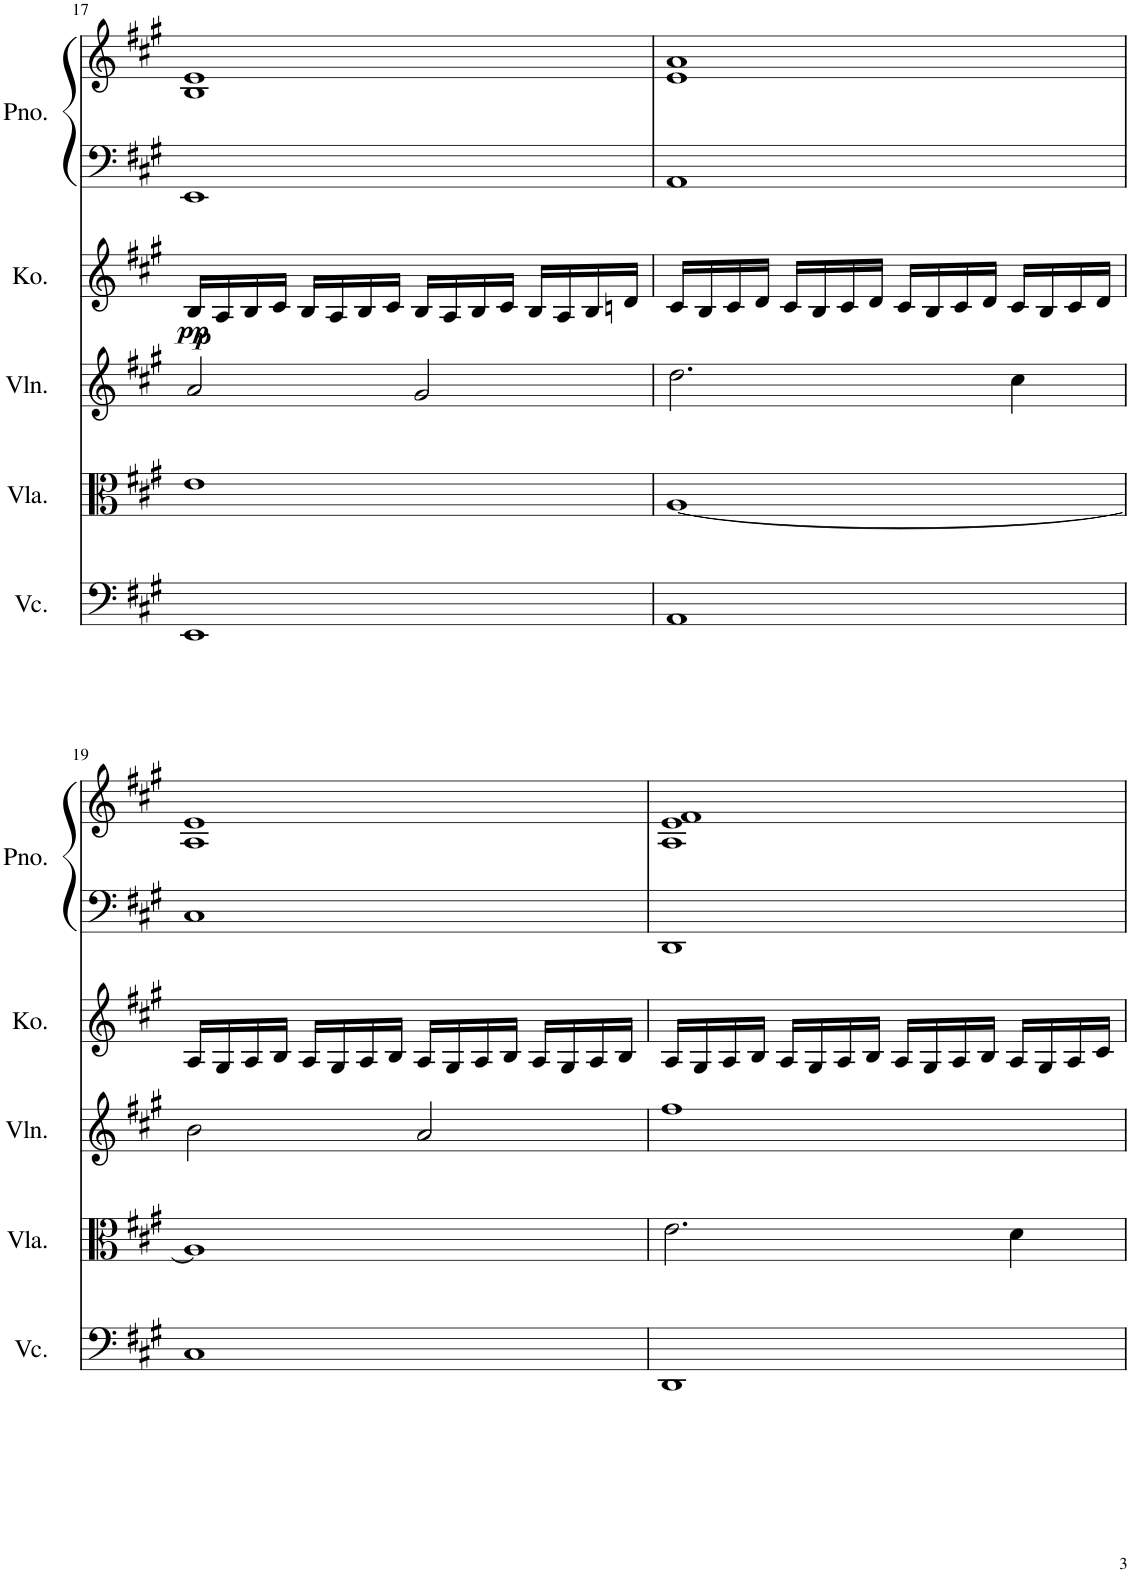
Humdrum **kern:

**kern	**kern	**kern	**kern	**dynam	**kern	**kern
*part5	*part4	*part3	*part2	*part2	*part1	*part1
*staff6	*staff5	*staff4	*staff3	*staff3	*staff2	*staff1
*I"Violoncello	*I"Viola	*I"Violin	*I"Koto	*	*I"Piano	*
*I'Vc.	*I'Vla.	*I'Vln.	*I'Ko.	*	*I'Pno.	*
!!LO:PB:g=z
*clefF4	*clefC3	*clefG2	*clefG2	*	*clefF4	*clefG2
*k[f#c#g#]	*k[f#c#g#]	*k[f#c#g#]	*k[f#c#g#]	*	*k[f#c#g#]	*k[f#c#g#]
*M2/2	*M2/2	*M2/2	*M2/2	*	*M2/2	*M2/2
*met(c|)	*met(c|)	*met(c|)	*met(c|)	*	*met(c|)	*met(c|)
=17	=17	=17	=17	=17	=17	=17
!	!	!	!	!LO:DY:b	!	!
!	!	!	!	!LO:DY:n=1:b	!	!
1EE	1e	2a/	16B/LL	p pp	1EE	1B 1e
.	.	.	16A/	.	.	.
.	.	.	16B/	.	.	.
.	.	.	16c#/JJ	.	.	.
.	.	.	16B/LL	.	.	.
.	.	.	16A/	.	.	.
.	.	.	16B/	.	.	.
.	.	.	16c#/JJ	.	.	.
.	.	2g#/	16B/LL	.	.	.
.	.	.	16A/	.	.	.
.	.	.	16B/	.	.	.
.	.	.	16c#/JJ	.	.	.
.	.	.	16B/LL	.	.	.
.	.	.	16A/	.	.	.
.	.	.	16B/	.	.	.
.	.	.	16dn/JJ	.	.	.
=18	=18	=18	=18	=18	=18	=18
1AA	[1A	2.dd\	16c#/LL	.	1AA	1e 1a
.	.	.	16B/	.	.	.
.	.	.	16c#/	.	.	.
.	.	.	16d/JJ	.	.	.
.	.	.	16c#/LL	.	.	.
.	.	.	16B/	.	.	.
.	.	.	16c#/	.	.	.
.	.	.	16d/JJ	.	.	.
.	.	.	16c#/LL	.	.	.
.	.	.	16B/	.	.	.
.	.	.	16c#/	.	.	.
.	.	.	16d/JJ	.	.	.
.	.	4cc#\	16c#/LL	.	.	.
.	.	.	16B/	.	.	.
.	.	.	16c#/	.	.	.
.	.	.	16d/JJ	.	.	.
!!LO:LB:g=z
=19	=19	=19	=19	=19	=19	=19
1C#	1A]	2b\	16A/LL	.	1C#	1A 1e
.	.	.	16G#/	.	.	.
.	.	.	16A/	.	.	.
.	.	.	16B/JJ	.	.	.
.	.	.	16A/LL	.	.	.
.	.	.	16G#/	.	.	.
.	.	.	16A/	.	.	.
.	.	.	16B/JJ	.	.	.
.	.	2a/	16A/LL	.	.	.
.	.	.	16G#/	.	.	.
.	.	.	16A/	.	.	.
.	.	.	16B/JJ	.	.	.
.	.	.	16A/LL	.	.	.
.	.	.	16G#/	.	.	.
.	.	.	16A/	.	.	.
.	.	.	16B/JJ	.	.	.
=20	=20	=20	=20	=20	=20	=20
1DD	2.e\	1ff#	16A/LL	.	1DD	1A 1e 1f#
.	.	.	16G#/	.	.	.
.	.	.	16A/	.	.	.
.	.	.	16B/JJ	.	.	.
.	.	.	16A/LL	.	.	.
.	.	.	16G#/	.	.	.
.	.	.	16A/	.	.	.
.	.	.	16B/JJ	.	.	.
.	.	.	16A/LL	.	.	.
.	.	.	16G#/	.	.	.
.	.	.	16A/	.	.	.
.	.	.	16B/JJ	.	.	.
.	4d\	.	16A/LL	.	.	.
.	.	.	16G#/	.	.	.
.	.	.	16A/	.	.	.
.	.	.	16c#/JJ	.	.	.
=	=	=	=	=	=	=
*-	*-	*-	*-	*-	*-	*-
